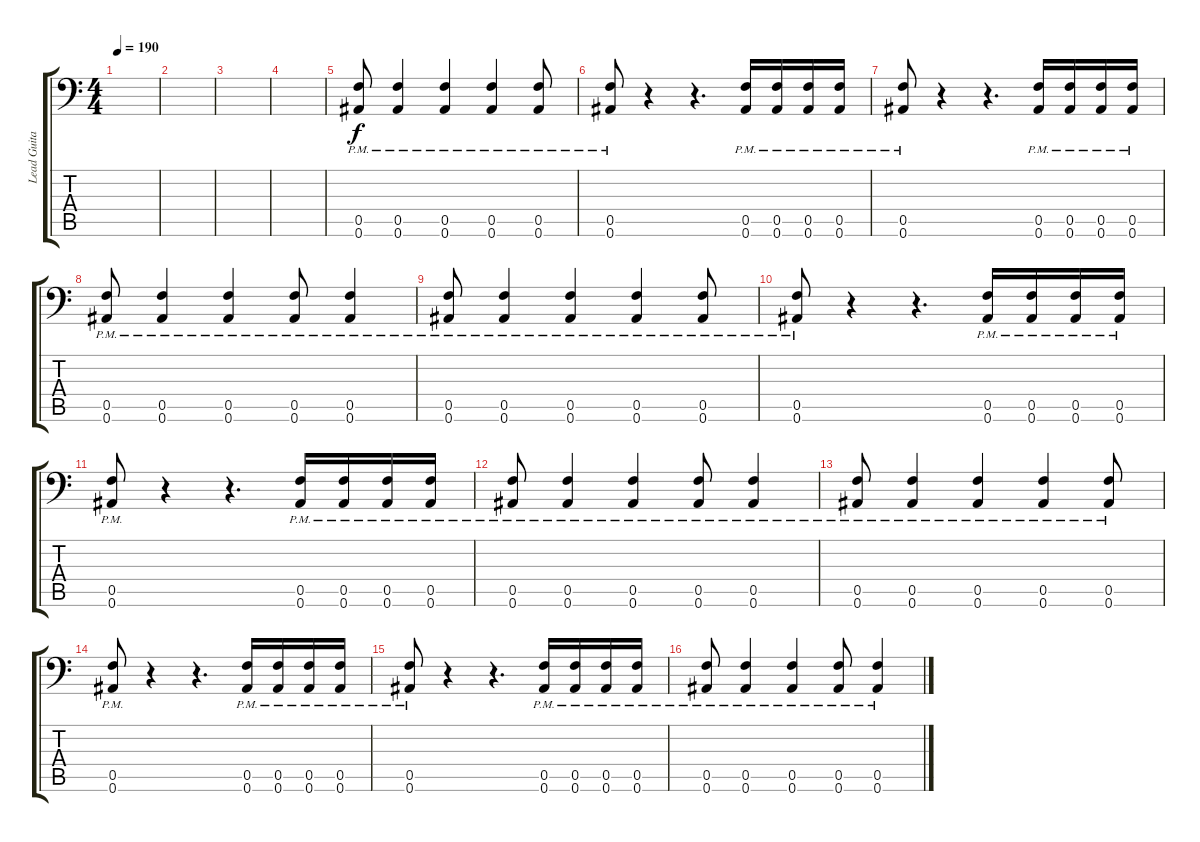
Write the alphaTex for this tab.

\track ("Lead Guitar #1" "Lead Guita") {instrument distortionguitar}
\staff {score tabs}
\tuning (C4 G3 Eb3 Bb2 F2 Bb1) {hide}
\ts (4 4)
\tempo 190
\clef f4
\ks c
|
|
|
|
(0.5{pm} 0.6{pm}).8 (0.5{pm} 0.6{pm}).4 (0.5{pm} 0.6{pm}).4 (0.5{pm} 0.6{pm}).4 (0.5{pm} 0.6{pm}).8 |
(0.5{pm} 0.6{pm}).8 r.4 r.4{d} (0.5{pm} 0.6{pm}).16 (0.5{pm} 0.6{pm}).16 (0.5{pm} 0.6{pm}).16 (0.5{pm} 0.6{pm}).16 |
(0.5{pm} 0.6{pm}).8 r.4 r.4{d} (0.5{pm} 0.6{pm}).16 (0.5{pm} 0.6{pm}).16 (0.5{pm} 0.6{pm}).16 (0.5{pm} 0.6{pm}).16 |
(0.5{pm} 0.6{pm}).8 (0.5{pm} 0.6{pm}).4 (0.5{pm} 0.6{pm}).4 (0.5{pm} 0.6{pm}).8 (0.5{pm} 0.6{pm}).4 |
(0.5{pm} 0.6{pm}).8 (0.5{pm} 0.6{pm}).4 (0.5{pm} 0.6{pm}).4 (0.5{pm} 0.6{pm}).4 (0.5{pm} 0.6{pm}).8 |
(0.5{pm} 0.6{pm}).8 r.4 r.4{d} (0.5{pm} 0.6{pm}).16 (0.5{pm} 0.6{pm}).16 (0.5{pm} 0.6{pm}).16 (0.5{pm} 0.6{pm}).16 |
(0.5{pm} 0.6{pm}).8 r.4 r.4{d} (0.5{pm} 0.6{pm}).16 (0.5{pm} 0.6{pm}).16 (0.5{pm} 0.6{pm}).16 (0.5{pm} 0.6{pm}).16 |
(0.5{pm} 0.6{pm}).8 (0.5{pm} 0.6{pm}).4 (0.5{pm} 0.6{pm}).4 (0.5{pm} 0.6{pm}).8 (0.5{pm} 0.6{pm}).4 |
(0.5{pm} 0.6{pm}).8 (0.5{pm} 0.6{pm}).4 (0.5{pm} 0.6{pm}).4 (0.5{pm} 0.6{pm}).4 (0.5{pm} 0.6{pm}).8 |
(0.5{pm} 0.6{pm}).8 r.4 r.4{d} (0.5{pm} 0.6{pm}).16 (0.5{pm} 0.6{pm}).16 (0.5{pm} 0.6{pm}).16 (0.5{pm} 0.6{pm}).16 |
(0.5{pm} 0.6{pm}).8 r.4 r.4{d} (0.5{pm} 0.6{pm}).16 (0.5{pm} 0.6{pm}).16 (0.5{pm} 0.6{pm}).16 (0.5{pm} 0.6{pm}).16 |
(0.5{pm} 0.6{pm}).8 (0.5{pm} 0.6{pm}).4 (0.5{pm} 0.6{pm}).4 (0.5{pm} 0.6{pm}).8 (0.5{pm} 0.6{pm}).4
